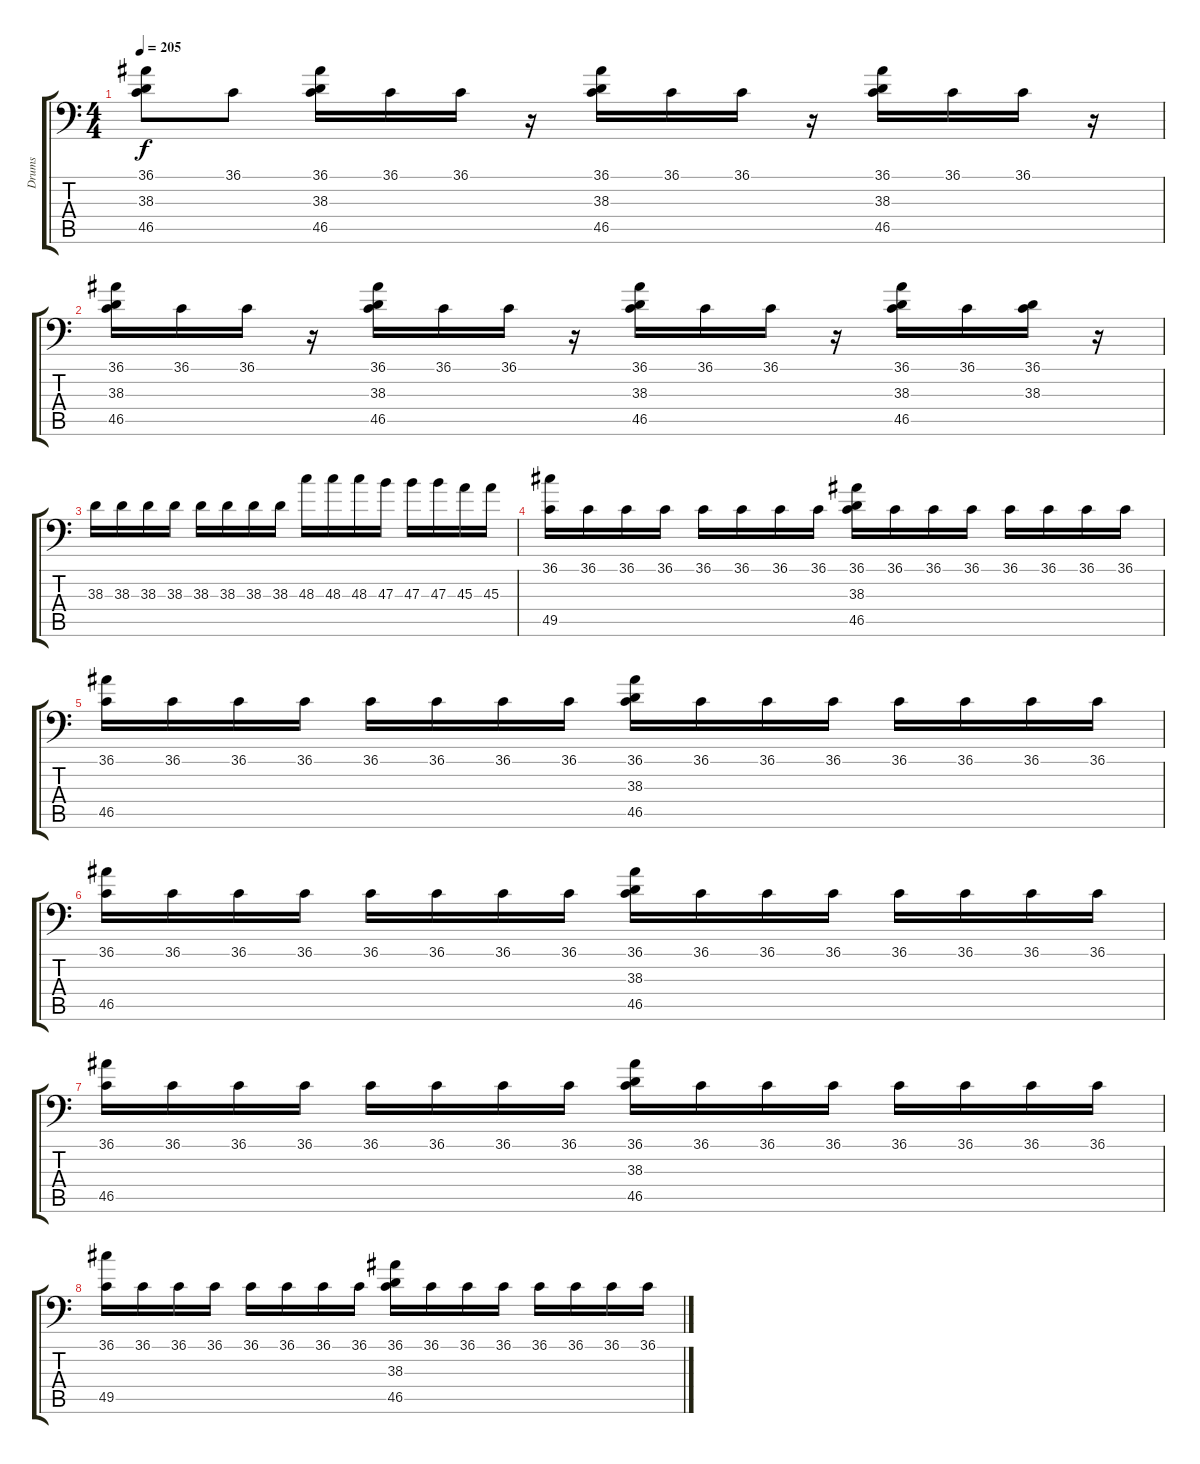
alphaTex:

\track ("Drums" "Drums") {instrument acousticgrandpiano}
\staff {score tabs}
\tuning (C-1 C-1 C-1 C-1 C-1 C-1) {hide}
\ts (4 4)
\tempo 205
\clef f4
\ks c
(36.1 38.3 46.5).8{dy f} 36.1.8 (36.1 38.3 46.5).16 36.1.16 36.1.16 r.16 (36.1 38.3 46.5).16 36.1.16 36.1.16 r.16 (36.1 38.3 46.5).16 36.1.16 36.1.16 r.16 |
(36.1 38.3 46.5).16 36.1.16 36.1.16 r.16 (36.1 38.3 46.5).16 36.1.16 36.1.16 r.16 (36.1 38.3 46.5).16 36.1.16 36.1.16 r.16 (36.1 38.3 46.5).16 36.1.16 (36.1 38.3).16 r.16 |
38.3.16 38.3.16 38.3.16 38.3.16 38.3.16 38.3.16 38.3.16 38.3.16 48.3.16 48.3.16 48.3.16 47.3.16 47.3.16 47.3.16 45.3.16 45.3.16 |
(36.1 49.5).16 36.1.16 36.1.16 36.1.16 36.1.16 36.1.16 36.1.16 36.1.16 (36.1 38.3 46.5).16 36.1.16 36.1.16 36.1.16 36.1.16 36.1.16 36.1.16 36.1.16 |
(36.1 46.5).16 36.1.16 36.1.16 36.1.16 36.1.16 36.1.16 36.1.16 36.1.16 (36.1 38.3 46.5).16 36.1.16 36.1.16 36.1.16 36.1.16 36.1.16 36.1.16 36.1.16 |
(36.1 46.5).16 36.1.16 36.1.16 36.1.16 36.1.16 36.1.16 36.1.16 36.1.16 (36.1 38.3 46.5).16 36.1.16 36.1.16 36.1.16 36.1.16 36.1.16 36.1.16 36.1.16 |
(36.1 46.5).16 36.1.16 36.1.16 36.1.16 36.1.16 36.1.16 36.1.16 36.1.16 (36.1 38.3 46.5).16 36.1.16 36.1.16 36.1.16 36.1.16 36.1.16 36.1.16 36.1.16 |
(36.1 49.5).16 36.1.16 36.1.16 36.1.16 36.1.16 36.1.16 36.1.16 36.1.16 (36.1 38.3 46.5).16 36.1.16 36.1.16 36.1.16 36.1.16 36.1.16 36.1.16 36.1.16
